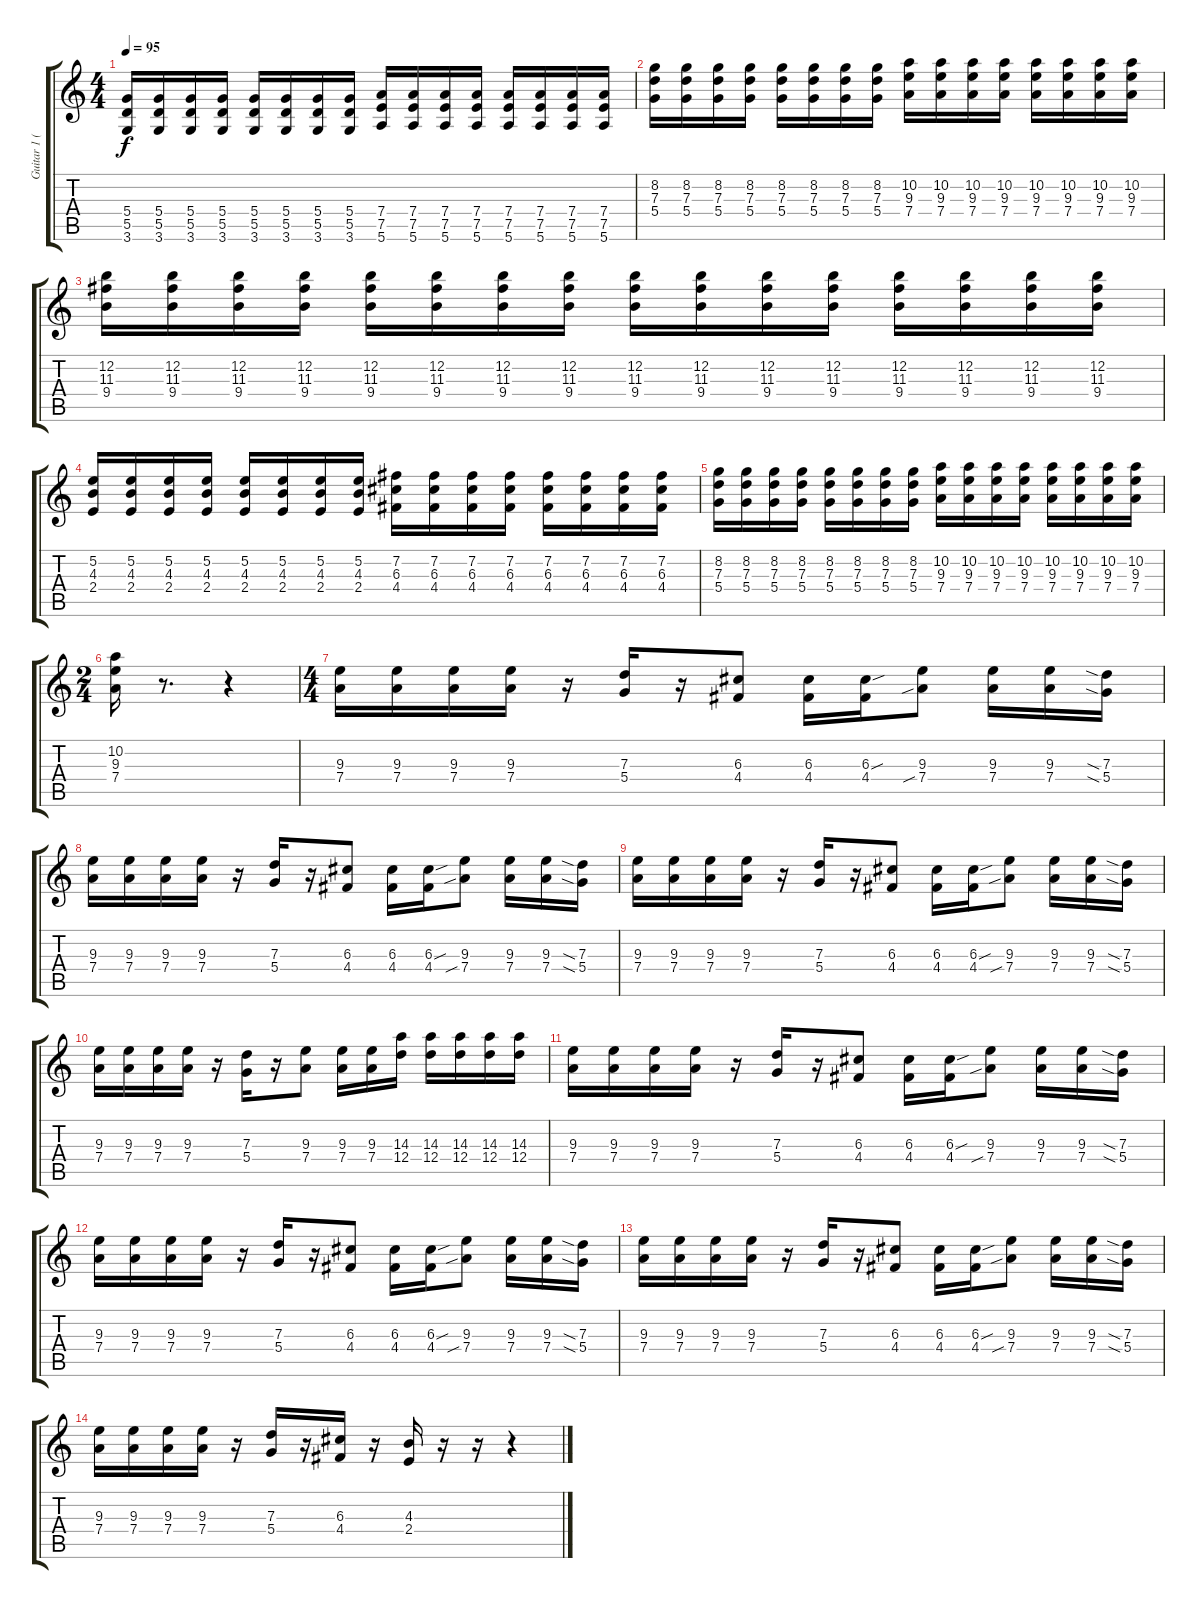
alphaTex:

\track ("Guitar 1 (Left)" "Guitar 1 (") {instrument distortionguitar}
\staff {score tabs}
\tuning (E4 B3 G3 D3 A2 E2) {hide}
\ts (4 4)
\tempo 95
\clef g2
\ks c
(5.4 5.5 3.6).16{dy f} (5.4 5.5 3.6).16 (5.4 5.5 3.6).16 (5.4 5.5 3.6).16 (5.4 5.5 3.6).16 (5.4 5.5 3.6).16 (5.4 5.5 3.6).16 (5.4 5.5 3.6).16 (7.4 7.5 5.6).16 (7.4 7.5 5.6).16 (7.4 7.5 5.6).16 (7.4 7.5 5.6).16 (7.4 7.5 5.6).16 (7.4 7.5 5.6).16 (7.4 7.5 5.6).16 (7.4 7.5 5.6).16 |
(8.2 7.3 5.4).16 (8.2 7.3 5.4).16 (8.2 7.3 5.4).16 (8.2 7.3 5.4).16 (8.2 7.3 5.4).16 (8.2 7.3 5.4).16 (8.2 7.3 5.4).16 (8.2 7.3 5.4).16 (10.2 9.3 7.4).16 (10.2 9.3 7.4).16 (10.2 9.3 7.4).16 (10.2 9.3 7.4).16 (10.2 9.3 7.4).16 (10.2 9.3 7.4).16 (10.2 9.3 7.4).16 (10.2 9.3 7.4).16 |
(12.2 11.3 9.4).16 (12.2 11.3 9.4).16 (12.2 11.3 9.4).16 (12.2 11.3 9.4).16 (12.2 11.3 9.4).16 (12.2 11.3 9.4).16 (12.2 11.3 9.4).16 (12.2 11.3 9.4).16 (12.2 11.3 9.4).16 (12.2 11.3 9.4).16 (12.2 11.3 9.4).16 (12.2 11.3 9.4).16 (12.2 11.3 9.4).16 (12.2 11.3 9.4).16 (12.2 11.3 9.4).16 (12.2 11.3 9.4).16 |
(5.2 4.3 2.4).16 (5.2 4.3 2.4).16 (5.2 4.3 2.4).16 (5.2 4.3 2.4).16 (5.2 4.3 2.4).16 (5.2 4.3 2.4).16 (5.2 4.3 2.4).16 (5.2 4.3 2.4).16 (7.2 6.3 4.4).16 (7.2 6.3 4.4).16 (7.2 6.3 4.4).16 (7.2 6.3 4.4).16 (7.2 6.3 4.4).16 (7.2 6.3 4.4).16 (7.2 6.3 4.4).16 (7.2 6.3 4.4).16 |
(8.2 7.3 5.4).16 (8.2 7.3 5.4).16 (8.2 7.3 5.4).16 (8.2 7.3 5.4).16 (8.2 7.3 5.4).16 (8.2 7.3 5.4).16 (8.2 7.3 5.4).16 (8.2 7.3 5.4).16 (10.2 9.3 7.4).16 (10.2 9.3 7.4).16 (10.2 9.3 7.4).16 (10.2 9.3 7.4).16 (10.2 9.3 7.4).16 (10.2 9.3 7.4).16 (10.2 9.3 7.4).16 (10.2 9.3 7.4).16 |
\ts (2 4)
(10.2 9.3 7.4).16 r.8{d} r.4 |
\ts (4 4)
(9.3 7.4).16 (9.3 7.4).16 (9.3 7.4).16 (9.3 7.4).16 r.16 (7.3 5.4).16 r.16 (6.3 4.4).8 (6.3 4.4).16 (6.3{sou} 4.4).16 (9.3 7.4{sib}).8 (9.3 7.4).16 (9.3 7.4).16 (7.3{sia} 5.4{sia}).16 |
(9.3 7.4).16 (9.3 7.4).16 (9.3 7.4).16 (9.3 7.4).16 r.16 (7.3 5.4).16 r.16 (6.3 4.4).8 (6.3 4.4).16 (6.3{sou} 4.4).16 (9.3 7.4{sib}).8 (9.3 7.4).16 (9.3 7.4).16 (7.3{sia} 5.4{sia}).16 |
(9.3 7.4).16 (9.3 7.4).16 (9.3 7.4).16 (9.3 7.4).16 r.16 (7.3 5.4).16 r.16 (6.3 4.4).8 (6.3 4.4).16 (6.3{sou} 4.4).16 (9.3 7.4{sib}).8 (9.3 7.4).16 (9.3 7.4).16 (7.3{sia} 5.4{sia}).16 |
(9.3 7.4).16 (9.3 7.4).16 (9.3 7.4).16 (9.3 7.4).16 r.16 (7.3 5.4).16 r.16 (9.3 7.4).8 (9.3 7.4).16 (9.3 7.4).16 (14.3 12.4).16 (14.3 12.4).16 (14.3 12.4).16 (14.3 12.4).16 (14.3 12.4).16 |
(9.3 7.4).16 (9.3 7.4).16 (9.3 7.4).16 (9.3 7.4).16 r.16 (7.3 5.4).16 r.16 (6.3 4.4).8 (6.3 4.4).16 (6.3{sou} 4.4).16 (9.3 7.4{sib}).8 (9.3 7.4).16 (9.3 7.4).16 (7.3{sia} 5.4{sia}).16 |
(9.3 7.4).16 (9.3 7.4).16 (9.3 7.4).16 (9.3 7.4).16 r.16 (7.3 5.4).16 r.16 (6.3 4.4).8 (6.3 4.4).16 (6.3{sou} 4.4).16 (9.3 7.4{sib}).8 (9.3 7.4).16 (9.3 7.4).16 (7.3{sia} 5.4{sia}).16 |
(9.3 7.4).16 (9.3 7.4).16 (9.3 7.4).16 (9.3 7.4).16 r.16 (7.3 5.4).16 r.16 (6.3 4.4).8 (6.3 4.4).16 (6.3{sou} 4.4).16 (9.3 7.4{sib}).8 (9.3 7.4).16 (9.3 7.4).16 (7.3{sia} 5.4{sia}).16 |
(9.3 7.4).16 (9.3 7.4).16 (9.3 7.4).16 (9.3 7.4).16 r.16 (7.3 5.4).16 r.16 (6.3 4.4).16 r.16 (4.3 2.4).16 r.16 r.16 r.4
